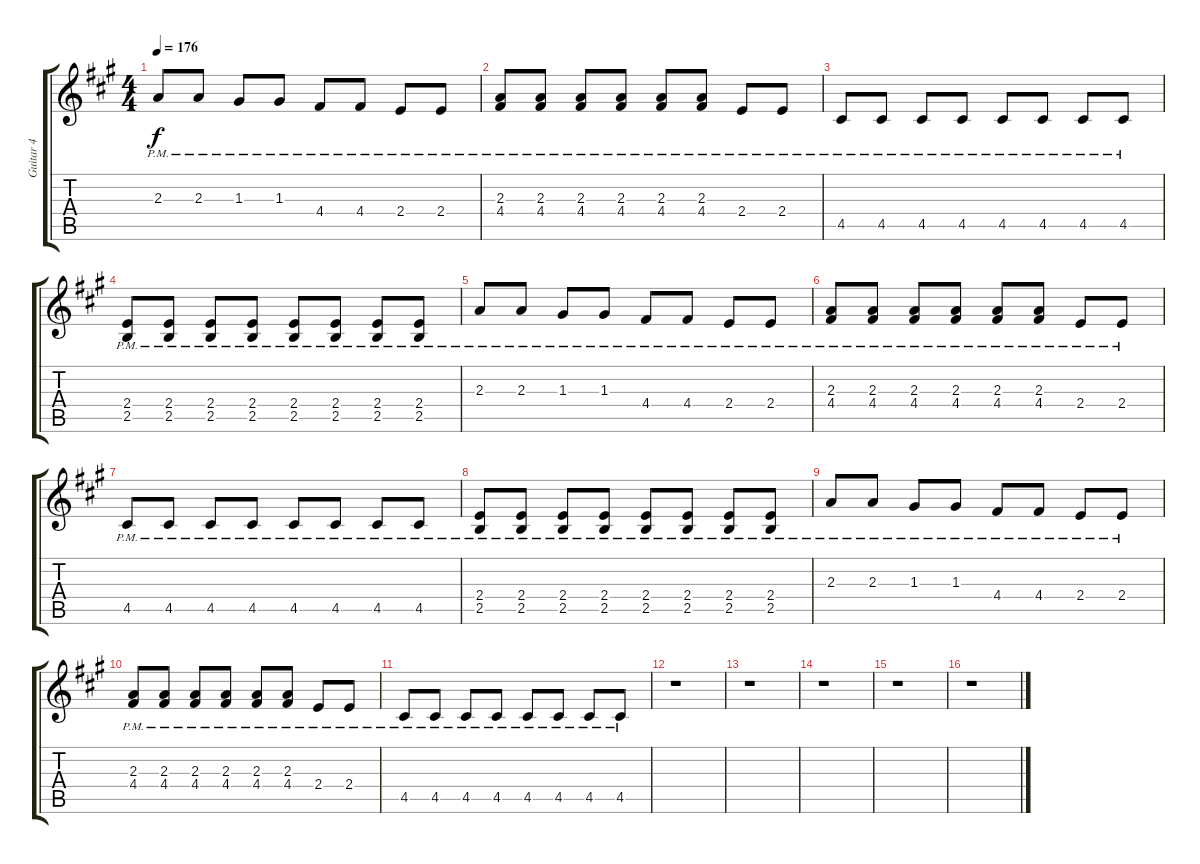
\track ("Guitar 4" "Guitar 4") {instrument distortionguitar}
\staff {score tabs}
\tuning (E4 B3 G3 D3 A2 D2) {hide}
\ts (4 4)
\tempo 176
\clef g2
\ks a
2.3{pm}.8{dy f} 2.3{pm}.8 1.3{pm}.8 1.3{pm}.8 4.4{pm}.8 4.4{pm}.8 2.4{pm}.8 2.4{pm}.8 |
(2.3{pm} 4.4{pm}).8 (2.3{pm} 4.4{pm}).8 (2.3{pm} 4.4{pm}).8 (2.3{pm} 4.4{pm}).8 (2.3{pm} 4.4{pm}).8 (2.3{pm} 4.4{pm}).8 2.4{pm}.8 2.4{pm}.8 |
4.5{pm}.8 4.5{pm}.8 4.5{pm}.8 4.5{pm}.8 4.5{pm}.8 4.5{pm}.8 4.5{pm}.8 4.5{pm}.8 |
(2.4{pm} 2.5{pm}).8 (2.4{pm} 2.5{pm}).8 (2.4{pm} 2.5{pm}).8 (2.4{pm} 2.5{pm}).8 (2.4{pm} 2.5{pm}).8 (2.4{pm} 2.5{pm}).8 (2.4{pm} 2.5{pm}).8 (2.4{pm} 2.5{pm}).8 |
2.3{pm}.8 2.3{pm}.8 1.3{pm}.8 1.3{pm}.8 4.4{pm}.8 4.4{pm}.8 2.4{pm}.8 2.4{pm}.8 |
(2.3{pm} 4.4{pm}).8 (2.3{pm} 4.4{pm}).8 (2.3{pm} 4.4{pm}).8 (2.3{pm} 4.4{pm}).8 (2.3{pm} 4.4{pm}).8 (2.3{pm} 4.4{pm}).8 2.4{pm}.8 2.4{pm}.8 |
4.5{pm}.8 4.5{pm}.8 4.5{pm}.8 4.5{pm}.8 4.5{pm}.8 4.5{pm}.8 4.5{pm}.8 4.5{pm}.8 |
(2.4{pm} 2.5{pm}).8 (2.4{pm} 2.5{pm}).8 (2.4{pm} 2.5{pm}).8 (2.4{pm} 2.5{pm}).8 (2.4{pm} 2.5{pm}).8 (2.4{pm} 2.5{pm}).8 (2.4{pm} 2.5{pm}).8 (2.4{pm} 2.5{pm}).8 |
2.3{pm}.8 2.3{pm}.8 1.3{pm}.8 1.3{pm}.8 4.4{pm}.8 4.4{pm}.8 2.4{pm}.8 2.4{pm}.8 |
(2.3{pm} 4.4{pm}).8 (2.3{pm} 4.4{pm}).8 (2.3{pm} 4.4{pm}).8 (2.3{pm} 4.4{pm}).8 (2.3{pm} 4.4{pm}).8 (2.3{pm} 4.4{pm}).8 2.4{pm}.8 2.4{pm}.8 |
4.5{pm}.8 4.5{pm}.8 4.5{pm}.8 4.5{pm}.8 4.5{pm}.8 4.5{pm}.8 4.5{pm}.8 4.5{pm}.8 |
r.1 |
r.1 |
r.1 |
r.1 |
r.1
